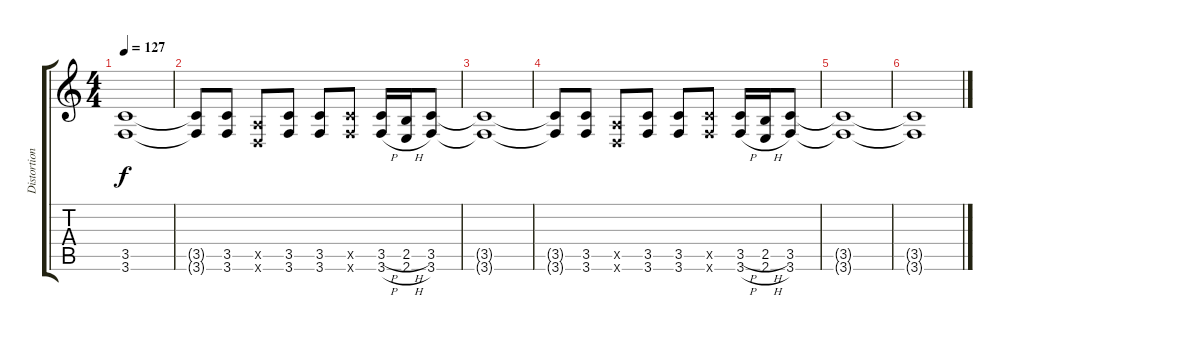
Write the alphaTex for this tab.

\track ("Distortion Guitar" "Distortion") {instrument distortionguitar}
\staff {score tabs}
\tuning (E4 B3 G3 D3 A2 D2) {hide}
\ts (4 4)
\tempo 127
\clef g2
\ks c
(3.5{t} 3.6{t}).1{dy f} |
(3.5{t} 3.6{t}).8 (3.5 3.6).8 (0.5{x} 0.6{x}).8 (3.5 3.6).8 (3.5 3.6).8 (3.5{x} 3.6{x}).8 (3.5{h} 3.6{h}).16 (2.5{h} 2.6{h}).16 (3.5 3.6).8 |
(3.5{t} 3.6{t}).1 |
(3.5{t} 3.6{t}).8 (3.5 3.6).8 (0.5{x} 0.6{x}).8 (3.5 3.6).8 (3.5 3.6).8 (3.5{x} 3.6{x}).8 (3.5{h} 3.6{h}).16 (2.5{h} 2.6{h}).16 (3.5 3.6).8 |
(3.5{t} 3.6{t}).1 |
(3.5{t} 3.6{t}).1
